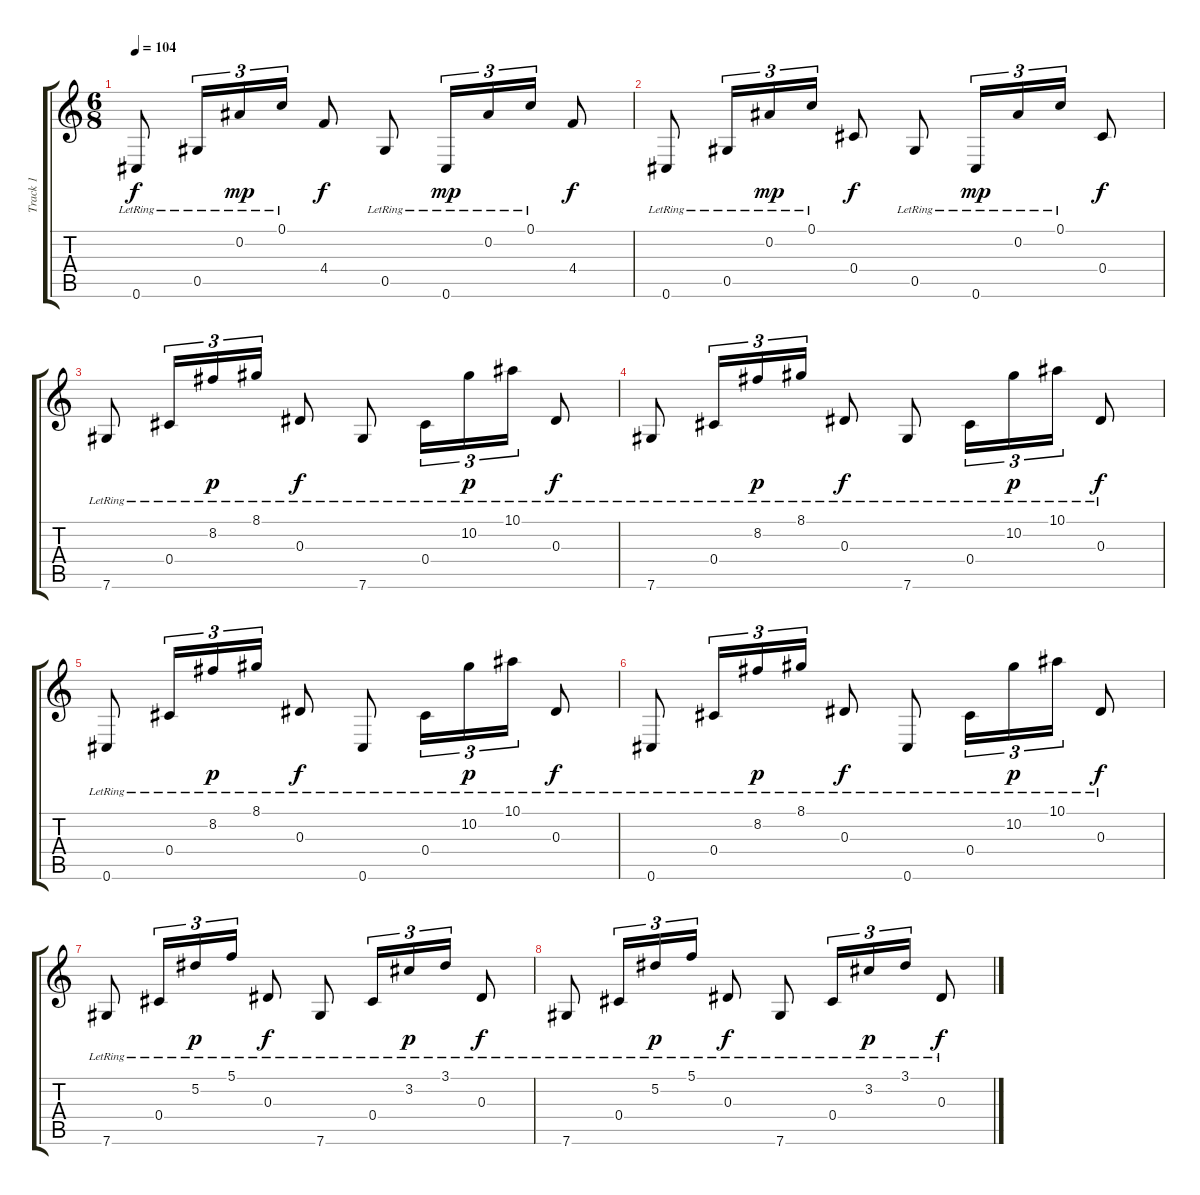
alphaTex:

\track ("Track 1" "Track 1") {instrument acousticguitarnylon}
\staff {score tabs}
\tuning (C4 Bb3 Eb3 Db3 Ab2 Db2) {hide}
\ts (6 8)
\tempo 104
\clef g2
\ks c
0.6{lr}.8{dy f} 0.5{lr}.16{tu (3 2)} 0.2{lr}.16{tu (3 2) dy mp} 0.1{lr}.16{tu (3 2)} 4.4.8{dy f} 0.5{lr}.8 0.6{lr}.16{tu (3 2) dy mp} 0.2{lr}.16{tu (3 2)} 0.1{lr}.16{tu (3 2)} 4.4.8{dy f} |
0.6{lr}.8 0.5{lr}.16{tu (3 2)} 0.2{lr}.16{tu (3 2) dy mp} 0.1{lr}.16{tu (3 2)} 0.4.8{dy f} 0.5{lr}.8 0.6{lr}.16{tu (3 2) dy mp} 0.2{lr}.16{tu (3 2)} 0.1{lr}.16{tu (3 2)} 0.4.8{dy f} |
7.6{lr}.8 0.4{lr}.16{tu (3 2)} 8.2{lr}.16{tu (3 2) dy p} 8.1{lr}.16{tu (3 2)} 0.3{lr}.8{dy f} 7.6{lr}.8 0.4{lr}.16{tu (3 2)} 10.2{lr}.16{tu (3 2) dy p} 10.1{lr}.16{tu (3 2)} 0.3{lr}.8{dy f} |
7.6{lr}.8 0.4{lr}.16{tu (3 2)} 8.2{lr}.16{tu (3 2) dy p} 8.1{lr}.16{tu (3 2)} 0.3{lr}.8{dy f} 7.6{lr}.8 0.4{lr}.16{tu (3 2)} 10.2{lr}.16{tu (3 2) dy p} 10.1{lr}.16{tu (3 2)} 0.3{lr}.8{dy f} |
0.6{lr}.8 0.4{lr}.16{tu (3 2)} 8.2{lr}.16{tu (3 2) dy p} 8.1{lr}.16{tu (3 2)} 0.3{lr}.8{dy f} 0.6{lr}.8 0.4{lr}.16{tu (3 2)} 10.2{lr}.16{tu (3 2) dy p} 10.1{lr}.16{tu (3 2)} 0.3{lr}.8{dy f} |
0.6{lr}.8 0.4{lr}.16{tu (3 2)} 8.2{lr}.16{tu (3 2) dy p} 8.1{lr}.16{tu (3 2)} 0.3{lr}.8{dy f} 0.6{lr}.8 0.4{lr}.16{tu (3 2)} 10.2{lr}.16{tu (3 2) dy p} 10.1{lr}.16{tu (3 2)} 0.3{lr}.8{dy f} |
7.6{lr}.8 0.4{lr}.16{tu (3 2)} 5.2{lr}.16{tu (3 2) dy p} 5.1{lr}.16{tu (3 2)} 0.3{lr}.8{dy f} 7.6{lr}.8 0.4{lr}.16{tu (3 2)} 3.2{lr}.16{tu (3 2) dy p} 3.1{lr}.16{tu (3 2)} 0.3{lr}.8{dy f} |
7.6{lr}.8 0.4{lr}.16{tu (3 2)} 5.2{lr}.16{tu (3 2) dy p} 5.1{lr}.16{tu (3 2)} 0.3{lr}.8{dy f} 7.6{lr}.8 0.4{lr}.16{tu (3 2)} 3.2{lr}.16{tu (3 2) dy p} 3.1{lr}.16{tu (3 2)} 0.3{lr}.8{dy f}
